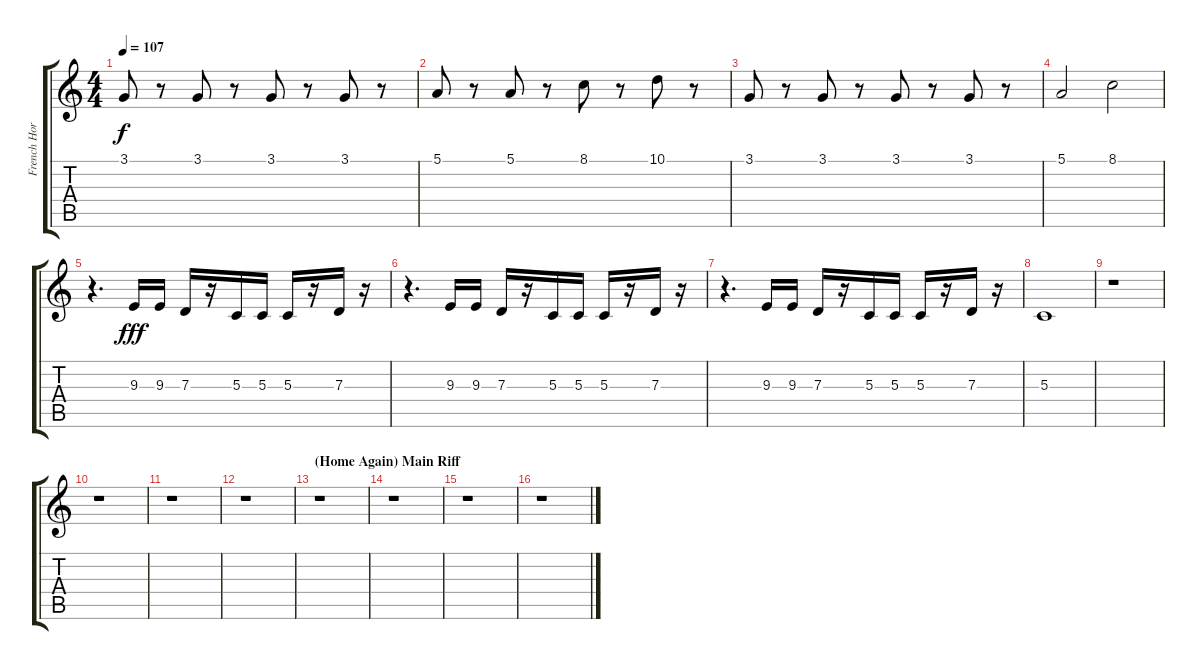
\track ("French Horn" "French Hor") {instrument frenchhorn}
\staff {score tabs}
\tuning (E4 B3 G3 D3 A2 E2) {hide}
\ts (4 4)
\tempo 107
\clef g2
\ks c
3.1.8{dy f} r.8 3.1.8 r.8 3.1.8 r.8 3.1.8 r.8 |
5.1.8 r.8 5.1.8 r.8 8.1.8 r.8 10.1.8 r.8 |
3.1.8 r.8 3.1.8 r.8 3.1.8 r.8 3.1.8 r.8 |
5.1.2 8.1.2 |
r.4{d volume 16} 9.3.16{dy fff} 9.3.16 7.3.16 r.16 5.3.16 5.3.16 5.3.16 r.16 7.3.16 r.16 |
r.4{d} 9.3.16 9.3.16 7.3.16 r.16 5.3.16 5.3.16 5.3.16 r.16 7.3.16 r.16 |
r.4{d} 9.3.16 9.3.16 7.3.16 r.16 5.3.16 5.3.16 5.3.16 r.16 7.3.16 r.16 |
5.3.1{volume 0} |
r.1 |
r.1 |
r.1 |
r.1 |
\section ("" "(Home Again) Main Riff")
r.1 |
r.1 |
r.1 |
r.1
